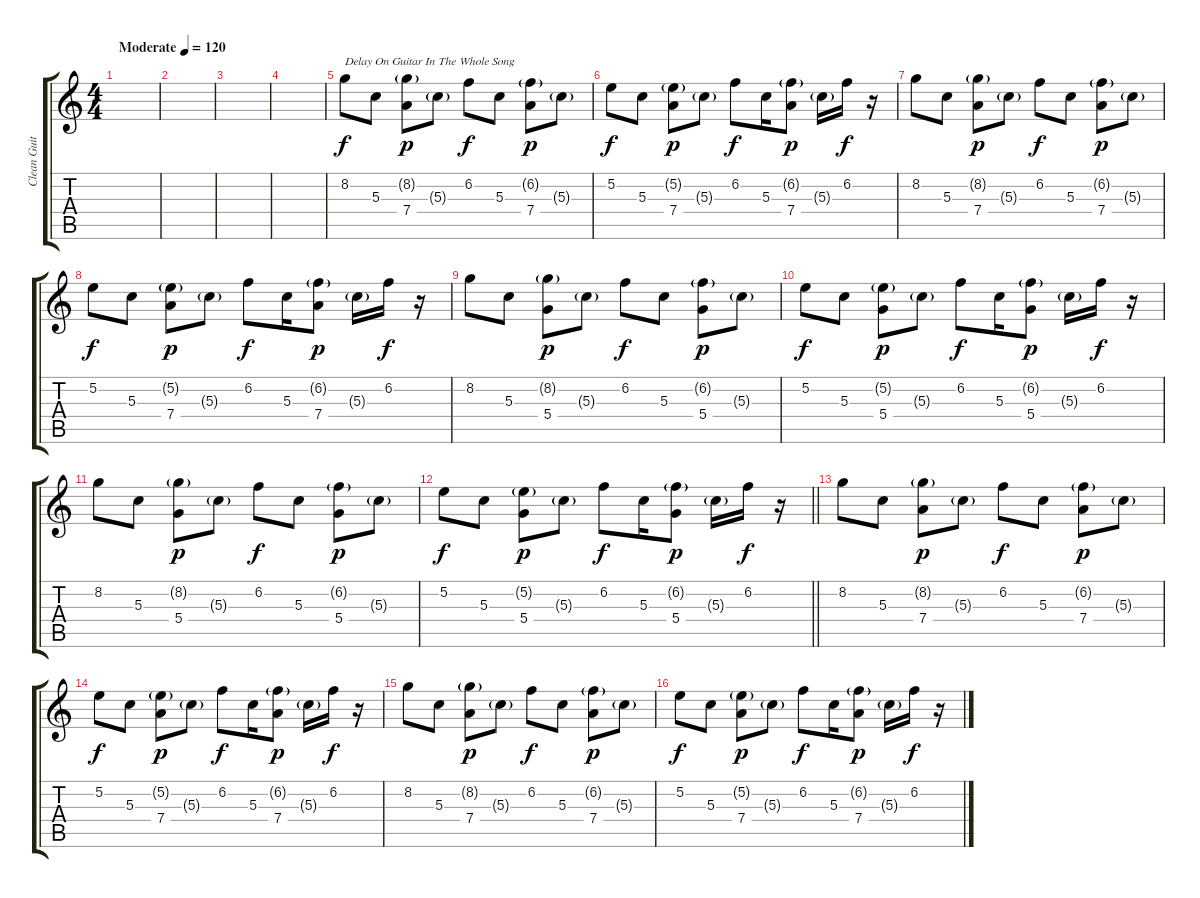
\track ("Clean Guitar" "Clean Guit") {instrument electricguitarclean}
\staff {score tabs}
\tuning (E4 B3 G3 D3 A2 E2) {hide}
\ts (4 4)
\tempo (120 "Moderate")
\clef g2
\ks c
|
|
|
|
8.2.8{txt "Delay On Guitar In The Whole Song"} 5.3.8 (8.2{g} 7.4).8{dy p} 5.3{g}.8 6.2.8{dy f} 5.3.8 (6.2{g} 7.4).8{dy p} 5.3{g}.8 |
5.2.8{dy f} 5.3.8 (5.2{g} 7.4).8{dy p} 5.3{g}.8 6.2.8{dy f} 5.3.16 (6.2{g} 7.4).8{dy p} 5.3{g}.16 6.2.16{dy f} r.16 |
8.2.8 5.3.8 (8.2{g} 7.4).8{dy p} 5.3{g}.8 6.2.8{dy f} 5.3.8 (6.2{g} 7.4).8{dy p} 5.3{g}.8 |
5.2.8{dy f} 5.3.8 (5.2{g} 7.4).8{dy p} 5.3{g}.8 6.2.8{dy f} 5.3.16 (6.2{g} 7.4).8{dy p} 5.3{g}.16 6.2.16{dy f} r.16 |
8.2.8 5.3.8 (8.2{g} 5.4).8{dy p} 5.3{g}.8 6.2.8{dy f} 5.3.8 (6.2{g} 5.4).8{dy p} 5.3{g}.8 |
5.2.8{dy f} 5.3.8 (5.2{g} 5.4).8{dy p} 5.3{g}.8 6.2.8{dy f} 5.3.16 (6.2{g} 5.4).8{dy p} 5.3{g}.16 6.2.16{dy f} r.16 |
8.2.8 5.3.8 (8.2{g} 5.4).8{dy p} 5.3{g}.8 6.2.8{dy f} 5.3.8 (6.2{g} 5.4).8{dy p} 5.3{g}.8 |
\barLineRight lightlight
5.2.8{dy f} 5.3.8 (5.2{g} 5.4).8{dy p} 5.3{g}.8 6.2.8{dy f} 5.3.16 (6.2{g} 5.4).8{dy p} 5.3{g}.16 6.2.16{dy f} r.16 |
8.2.8 5.3.8 (8.2{g} 7.4).8{dy p} 5.3{g}.8 6.2.8{dy f} 5.3.8 (6.2{g} 7.4).8{dy p} 5.3{g}.8 |
5.2.8{dy f} 5.3.8 (5.2{g} 7.4).8{dy p} 5.3{g}.8 6.2.8{dy f} 5.3.16 (6.2{g} 7.4).8{dy p} 5.3{g}.16 6.2.16{dy f} r.16 |
8.2.8 5.3.8 (8.2{g} 7.4).8{dy p} 5.3{g}.8 6.2.8{dy f} 5.3.8 (6.2{g} 7.4).8{dy p} 5.3{g}.8 |
5.2.8{dy f} 5.3.8 (5.2{g} 7.4).8{dy p} 5.3{g}.8 6.2.8{dy f} 5.3.16 (6.2{g} 7.4).8{dy p} 5.3{g}.16 6.2.16{dy f} r.16
